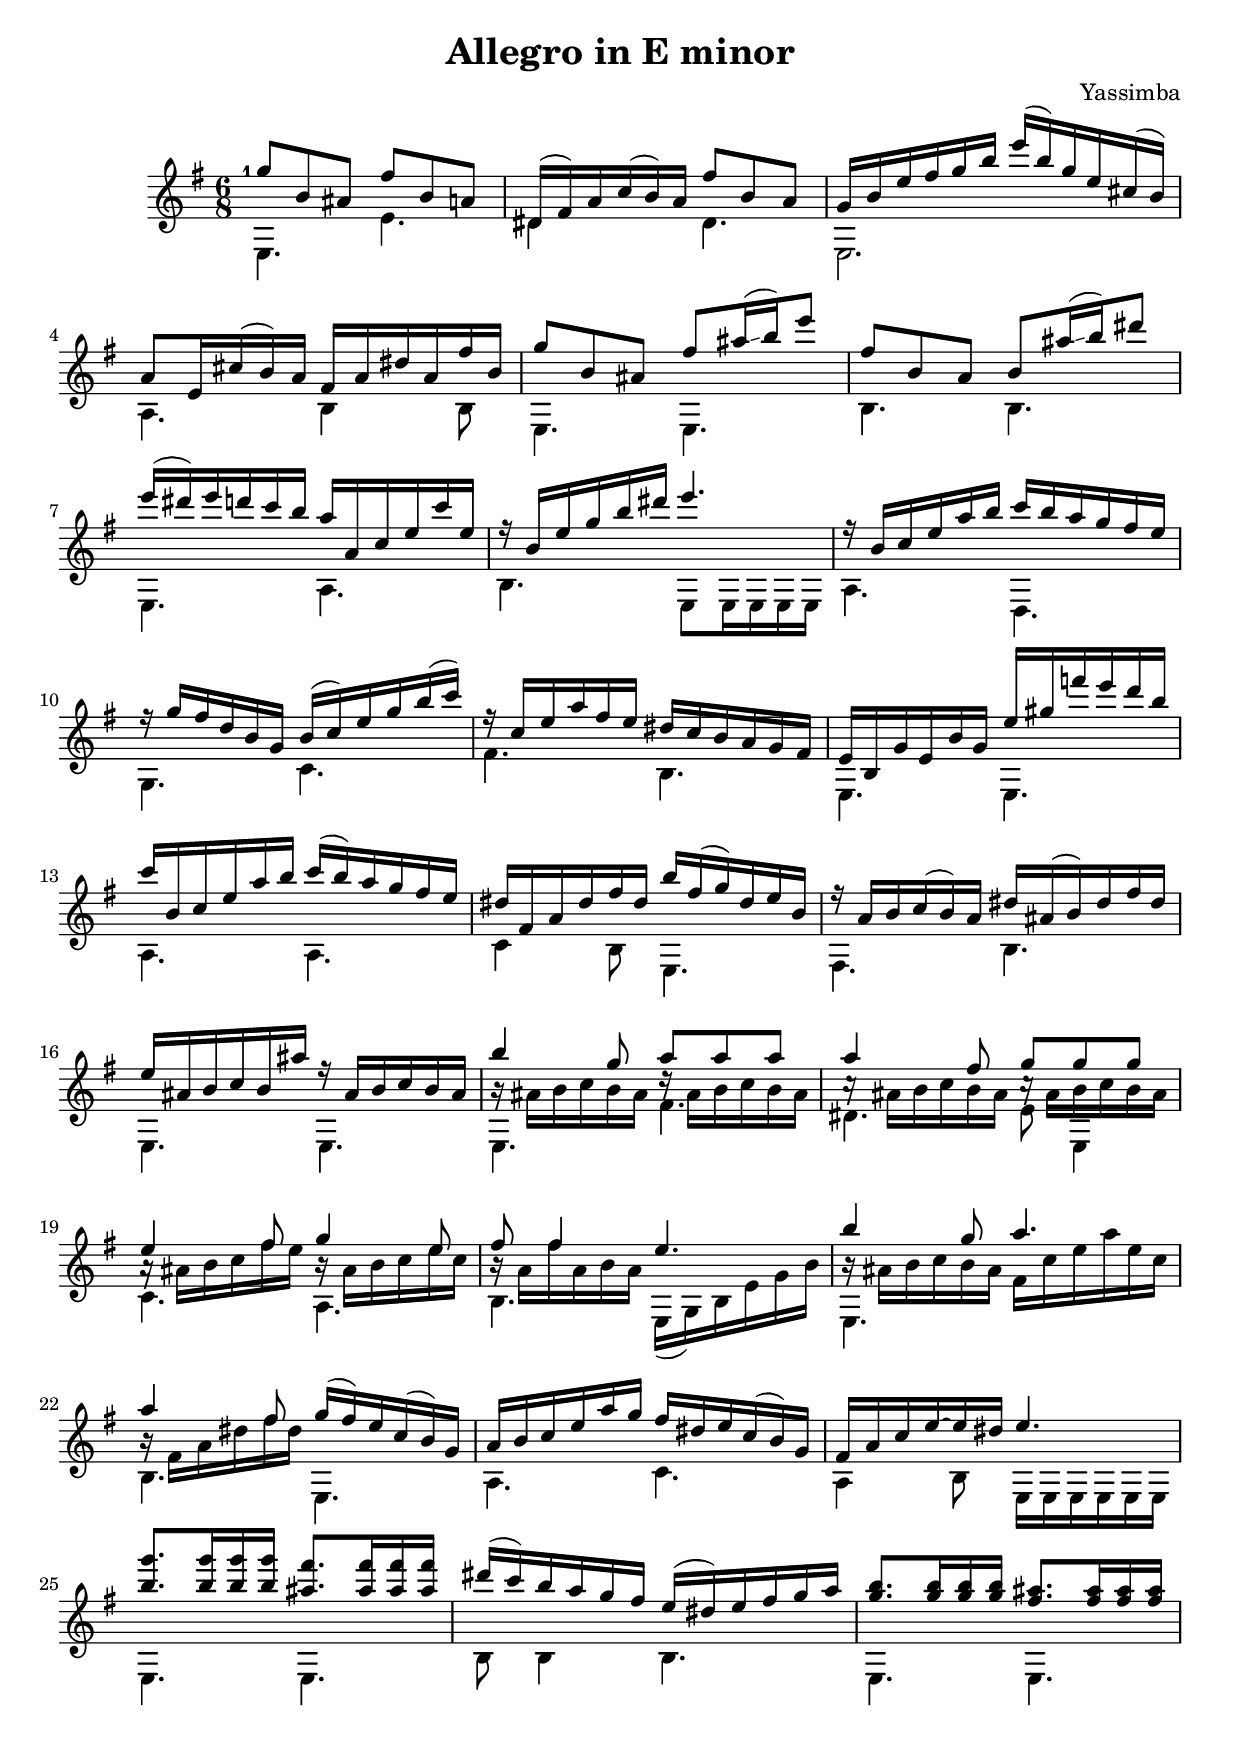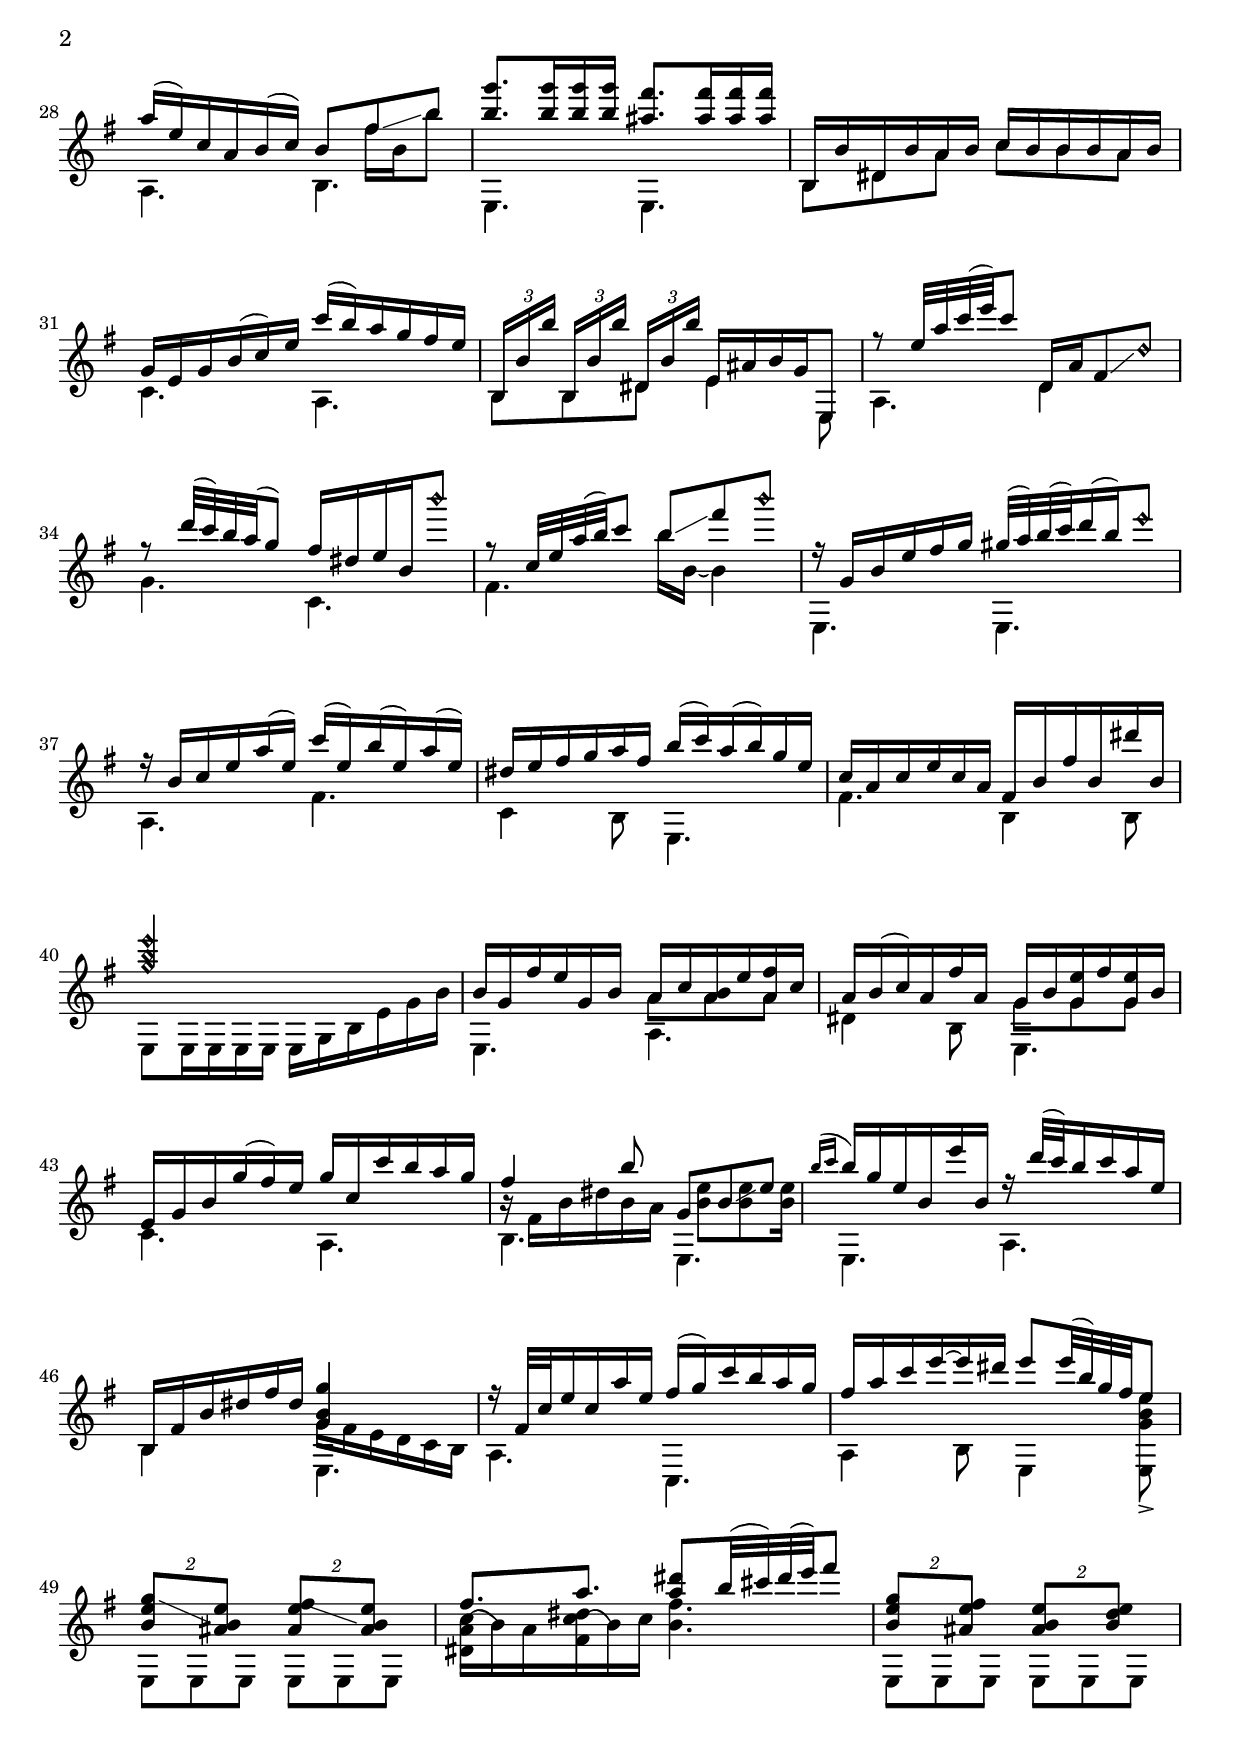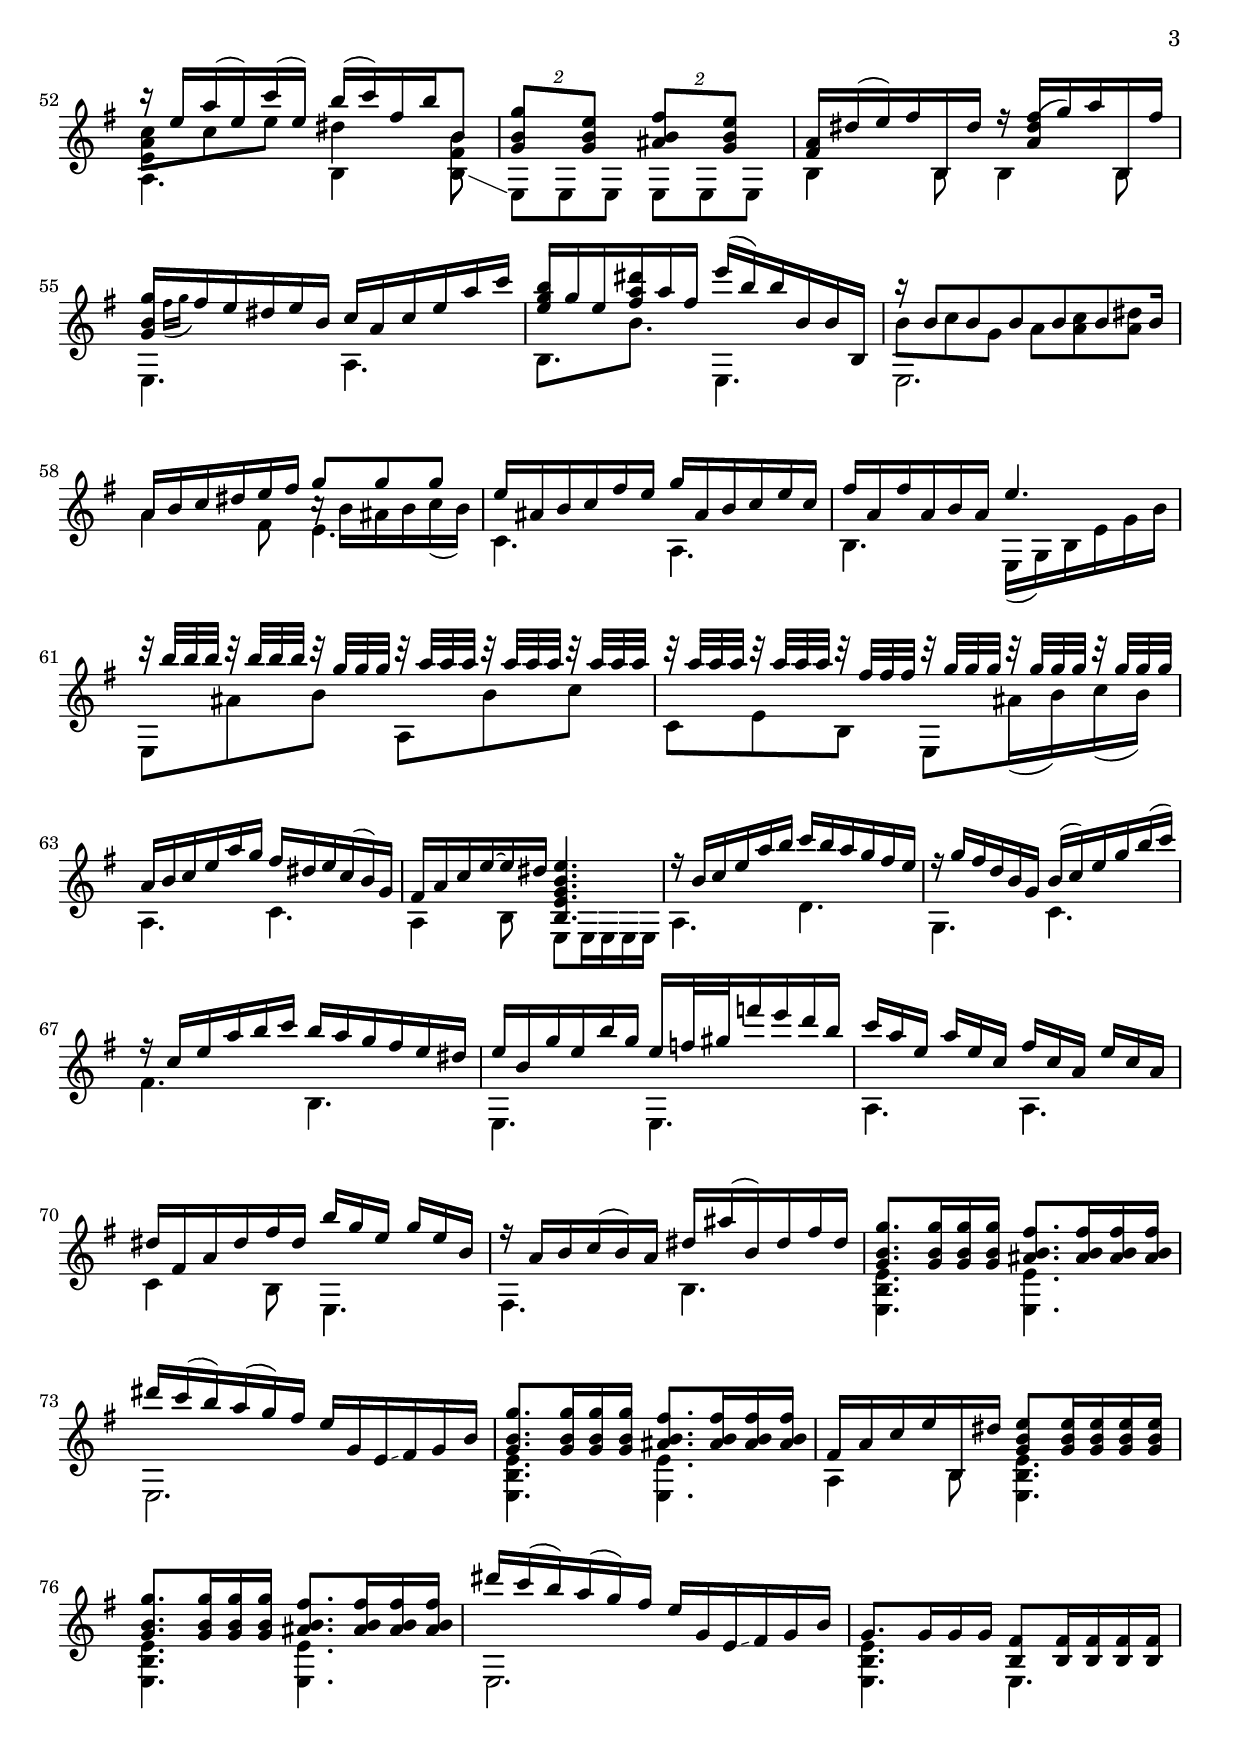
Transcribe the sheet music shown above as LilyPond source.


\version "2.24.1"

\include "common.ly"

\header {
  title = "Allegro in E minor"
  composer = "Yassimba"
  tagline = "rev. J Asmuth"
}


notes={
  \key e \minor
  \time 6/8
  
  <<
    \new Voice{ \voiceOne 
      \set fingeringOrientations = #'(left)
      \set stringNumberOrientations = #'(up)
      <g''-1>8 b' ais' fis'' b' a' |
      dis'16( fis') a' c''( b') a' fis''8 b' a' |
      g'16 b' e'' fis'' g'' b'' e'''( b'') g'' e'' cis''( b') |
      a'8 e'16 cis''( b') a' fis' a' dis'' a' fis'' b' |
      g''8 b' ais' fis''  ais''16( \glissando b'') e'''8 |
      fis''8 b' a' b' ais''16( \glissando b'') dis'''8 |
    }
    \new Voice{ \voiceTwo
      \set fingeringOrientations = #'(left)
      \set stringNumberOrientations = #'(up)
      e4. e' |
      dis'4 s8 dis'4. |
      e2. |
      a4. b4 8 |
      e4. e |
      b4. b |
    }
  >>
  
  \break
  
  <<
    \new Voice{ \voiceOne 
      \set fingeringOrientations = #'(left)
      \set stringNumberOrientations = #'(up)
      e'''16( dis''') e''' d''' c''' b'' a'' a' c'' e'' c''' e'' |
      r16 b' e'' g'' b'' dis''' e'''4. |
      r16 b' c'' e'' a'' b'' c''' b'' a'' g'' fis'' e'' |
      r16 g'' fis'' d'' b' g' b'( c'') e'' g'' b''( c''') |
      r16 c'' e'' a'' fis'' e'' dis'' c'' b' a' g' fis' |
      e'16 b g' e' b' g' e'' gis'' f''' e''' d''' b'' |
    }
    \new Voice{ \voiceTwo
      \set fingeringOrientations = #'(left)
      \set stringNumberOrientations = #'(up)
      e4. a |
      b4. e8 16 16 16 16 |
      a4. d4. |
      g4. c' |
      fis'4. b |
      e4. e |
    }
  >>
  
  \break
  
  <<
    \new Voice{ \voiceOne 
      \set fingeringOrientations = #'(left)
      \set stringNumberOrientations = #'(up)
      c'''16 b' c'' e'' a'' b'' c'''( b'') a'' g'' fis'' e'' |
      dis''16 fis' a' dis'' fis'' dis'' b'' fis''( g'') dis'' e'' b' |
      r16 a' b' c''( b') a' dis'' ais'( b') dis'' fis'' dis'' |
      e''16 ais' b' c'' b' ais'' r ais' b' c'' b' ais' |
      b''4 g''8 a''8 8 8 |
      a''4 fis''8 g''8 8 8 |
    }
    \new Voice{ \voiceTwo
      \set fingeringOrientations = #'(left)
      \set stringNumberOrientations = #'(up)
      a4. a |
      c'4 b8 e4. |
      fis4. b |
      e4. e |
      e4. fis'4. |
      dis'4. e'8 e4 |
    }
    \new Voice{ \voiceTwo
      \set fingeringOrientations = #'(left)
      \set stringNumberOrientations = #'(up)
      s2. |
      s2. |
      s2. |
      s2. |
      \tweak Y-offset #0 r16 ais' b' c'' b' ais' \tweak Y-offset #1 r ais' b' c'' b' ais' |
      \tweak Y-offset #0.5 r16 ais' b' c'' b' ais' \tweak Y-offset #0.5 r \override Beam.positions = #'(-2.5 . -2.5) ais' b' c'' b' ais' |
    }
  >>
  
  \break
  
  <<
    \new Voice{ \voiceOne 
      \set fingeringOrientations = #'(left)
      \set stringNumberOrientations = #'(up)
      e''4 fis''8 g''4 e''8 |
      fis''8 4 e''4. |
      b''4 g''8 a''4. |
      a''4 fis''8 g''16( fis'') e'' c''( b') g' |
      a'16 b' c'' e'' a'' g'' fis'' dis'' e'' c''( b') g' |
      fis'16 a' c'' e''~ e'' dis''16 e''4. |
    }
    \new Voice{ \voiceTwo
      \set fingeringOrientations = #'(left)
      \set stringNumberOrientations = #'(up)
      c'4. a |
      b4. e16( g) b e' g' b' |
      e4. s4.
      b4. e |
      a4. c'4. |
      a4 b8 e16 e e e e e |
    }
    \new Voice{ \voiceTwo
      \set fingeringOrientations = #'(left)
      \set stringNumberOrientations = #'(up)
      \tweak Y-offset #-0.25 r16 ais' b' c'' fis'' e'' \tweak Y-offset #0 r ais' b' c'' e'' c'' |
      \tweak Y-offset #0 r16 a' fis'' a' b' a' s4. |
      \tweak Y-offset #0 r16 ais' b' c'' b' ais' fis' c'' e'' a'' e'' c'' |
      \tweak Y-offset #0 r16 fis' a' dis'' fis'' dis'' s4. |
      s2. |
    }
  >>
  
  \break
  
  <<
    \new Voice{ \voiceOne 
      \set fingeringOrientations = #'(left)
      \set stringNumberOrientations = #'(up)
      <b'' g'''>8. 16 16 16 <ais'' fis'''>8. 16 16 16 |
      dis'''16( c''') b'' a'' g'' fis'' e''( dis'') e'' fis'' g'' a'' |
      <g'' b''>8. 16 16 16 <fis'' ais''>8. 16 16 16 |
      a''16( e'') c'' a' b'( c'') b'8 fis'' \glissando b'' |
      <b'' g'''>8. 16 16 16 <ais'' fis'''>8. 16 16 16 |
      b16 b' dis' b' a' b' c'' b' b' b' a' b' |
    }
    \new Voice{ \voiceTwo 
      \set fingeringOrientations = #'(left)
      \set stringNumberOrientations = #'(up)
      s2. |
      s2. |
      s2. |
      s4. s8 fis''16 b' b''8 |
      s2. |
      s2. |
    }
    \new Voice{ \voiceTwo
      \set fingeringOrientations = #'(left)
      \set stringNumberOrientations = #'(up)
      e4. e |
      b8 4 4. |
      e4. e |
      a4. b |
      e4. e |
      b8 dis' a' c'' b' a' |
    }
  >>
  
  \break
  
  <<
    \new Voice{ \voiceOne 
      \set fingeringOrientations = #'(left)
      \set stringNumberOrientations = #'(up)
      g'16 e' g' b'( c'') e'' c'''( b'') a'' g'' fis'' e'' |
      \tuplet 3/2 { b16[ b' b''] } \tuplet 3/2 { b16[ b' b''] } \tuplet 3/2 { dis'16[ b' b''] } e'16 ais' b' g' e8 |
      r8 e''32 a'' c'''( e''') c'''8 d'16 a' fis'8 \glissando d''\harmonic |
      r8 d'''32( c''') b'' a''( g''8) fis''16[ dis'' e'' b' b'''8\harmonic] |
      r8 c''32 e'' a''( b'') c'''8 b''8 \glissando fis''' b'''8\harmonic |
      r16 g' b' e'' fis'' g'' gis''32( a'') b''( c''') d'''16( b'') e'''8\harmonic |
    }
    \new Voice{ \voiceTwo 
      \set fingeringOrientations = #'(left)
      \set stringNumberOrientations = #'(up)
      c'4. a |
      b8 b dis' e'4 e8 |
      a4. d'4 s8 |
      g'4. c' |
      fis'4. b''16 b'~ 4 |
      e4. e |
    }
    \new Voice{ \voiceTwo
      \set fingeringOrientations = #'(left)
      \set stringNumberOrientations = #'(up)
    }
  >>
  
  \break
  
  <<
    \new Voice{ \voiceOne 
      \set fingeringOrientations = #'(left)
      \set stringNumberOrientations = #'(up)
      r16 b' c'' e'' a''( e'') c'''( e'') b''( e'') a''( e'') |
      dis''16 e'' fis'' g'' a'' fis'' b''( c''') a''( b'') g'' e'' |
      c''16 a' c'' e'' c'' a' fis' b' fis'' b' dis''' b' |
      <g''\harmonic b''\harmonic e'''\harmonic>2. |
      b'16 g' fis'' e'' g' b' a' c'' <a' b'> e'' <a' fis''> c'' |
      a'16 b'( c'') a' fis'' a' g' b' <g' e''> fis'' <g' e''> b' |
    }
    \new Voice{ \voiceTwo
      \set fingeringOrientations = #'(left)
      \set stringNumberOrientations = #'(up)
      a4. fis' |
      c'4 b8 e4. |
      fis'4. b4 8 |
      e8 16 16 16 16 e g b e' g' b' |
      e4. a |
      dis'4 b8 e4. |
    }
    \new Voice{ \voiceTwo
      \set fingeringOrientations = #'(left)
      \set stringNumberOrientations = #'(up)
      s2. |
      s2. |
      s2. |
      s2. |
      s4. \override Beam.positions = #'(-2.5 . -2.5) \tweak Stem.X-offset #1.3 \tweak X-offset #1.3 a'8 8 8 |
      s4. \override Beam.positions = #'(-3.5 . -3.5) \tweak Stem.X-offset #1.3 \tweak X-offset #1.3 g'8 8 8 |
    }
  >>
  
  \break
  
  <<
    \new Voice{ \voiceOne
      \set fingeringOrientations = #'(left)
      \set stringNumberOrientations = #'(up)
      e'16 g' b' g''( fis'') e'' g'' c'' c''' b'' a'' g'' |
      fis''4 b''8 g'8 b' \glissando e'' |
      \grace{ b''16( c'''} b''16) g'' e'' b' e''' b' r16 d'''32( c''') b''16 c''' a'' e'' |
      b16 fis' b' dis'' fis'' dis'' <g' b' g''>4 s8 |
      r16 fis'32 c'' e''16 c'' a'' e'' fis''( g'') c''' b'' a'' g'' |
      fis''16 a'' c''' e'''~ e''' dis''' e'''8 32( b'') g'' fis'' e''8 |
    }
    \new Voice{ \voiceTwo
      \set fingeringOrientations = #'(left)
      \set stringNumberOrientations = #'(up)
      c'4. a |
      b4. e |
      e4. a |
      s4. \override Beam.positions = #'(-3 . -6) g'16 fis' e' d' c' b |
    }
    \new Voice{ \voiceTwo
      \set fingeringOrientations = #'(left)
      \set stringNumberOrientations = #'(up)
      s2. |
      \tweak Y-offset #0 r16 fis' b' dis'' b' a' s16 <b' e''>8 8 16 |
      s2. |
      b4 s8 e4. |
      a4. c |
      a4 b8 e4 <e g' b' e''>8-> |
    }
  >>
  
  \break
  
  <<
    \new Voice{ \voiceOne
      \set fingeringOrientations = #'(left)
      \set stringNumberOrientations = #'(up)
      \tuplet 2/3 { <b' e'' g''>8 <ais' b' e'' > } \tuplet 2/3 {<ais' e'' fis''> <ais' b' e''>}
      fis''8. a'' <a'' dis'''>8 b''32( cis''') dis'''( e''') fis'''8 |
      \tuplet 2/3 { <b' e'' g''>8 <ais' e'' fis''> } \tuplet 2/3 {<ais' b' e''> <b' d '' e''>}
      r16 e'' a''( e'') c'''( e'') b''( c''') fis'' b'' b'8 |
      \tuplet 2/3 { <g' b' g''>8 <g' b' e''> } \tuplet 2/3 {<ais' b' fis''>8 <g' b' e''>} |
      <fis' a'>16 dis''( e'') fis'' b dis'' r <a' dis'' fis''(> g'') a'' b fis'' |
    }
    \new Voice{ \voiceOne
      \set fingeringOrientations = #'(left)
      \set stringNumberOrientations = #'(up)
      \hideNotes
      \omit TupletNumber 
      \tuplet 2/3 { g''8 \glissando b' } \tuplet 2/3 {fis''\glissando b'}
      \undo \omit TupletNumber 
      \unHideNotes
    }
    \new Voice{ \voiceTwo
      \set fingeringOrientations = #'(left)
      \set stringNumberOrientations = #'(up)
      e8 8 8 8 8 8 |
      s4. <b' fis''>4. |
      e8 8 8 8 8 8 |
      a4. b4 <b fis' b'>8 |
      s2. |
      b4 8 4 8 |
      
    }
    \new Voice{ \voiceTwo
      \set fingeringOrientations = #'(left)
      \set stringNumberOrientations = #'(up)
      s2. |
      \once\override Slur.control-points =
      #'((1 . 1) (2 . 2) (3 . 1) (4 . 0))
      <dis' a' c''(>16 b') a' 
      \once\override Slur.control-points =
      #'((1 . 1) (2 . 2) (3 . 1) (3.5 . 0))
      <fis' c'' dis''(> b') c'' s4. |
      s2. |
      \once \override Beam.positions = #'(-3 . -1) <e' a' c''>8 c'' e'' dis''4 b8 \glissando |
      e8 8 8 8 8 8 |
    }
  >>
  
  \break
  
  <<
    \new Voice{ \voiceOne
      \set fingeringOrientations = #'(left)
      \set stringNumberOrientations = #'(up)
      <g' b' g''>16 fis'' e'' dis'' e'' b' c'' a' c'' e'' a'' c''' |
      <e'' g'' b''>16 g'' e'' <fis'' a'' dis'''> a'' fis'' e'''( b'') b'' b' b' b |
      r16 b'8 8 8 8 8 16 |
      a'16 b' c'' dis'' e'' fis'' g''8 8 8 |
      e''16 ais' b' c'' fis'' e'' g'' ais' b' c'' e'' c'' |
      fis''16 a' fis'' a' b' a' e''4. |
    }
    \new Voice{ \voiceOne
      \set fingeringOrientations = #'(left)
      \set stringNumberOrientations = #'(up)
    }
    \new Voice{ \voiceTwo
      \set fingeringOrientations = #'(left)
      \set stringNumberOrientations = #'(up)
      s16  \grace {fis''( g''} \hideNotes fis'')\unHideNotes s4 s4. |
      s2. |
      b'8 c'' g' a' <a' c''> <a' dis''> |
      s4. \tweak Y-offset #.5 r16 b' ais' b' c''( b') |
    }
    \new Voice{ \voiceTwo
      \set fingeringOrientations = #'(left)
      \set stringNumberOrientations = #'(up)
      e4. a |
      b8. b' e4. |
      e2. |
      a'4 fis'8 e'4. |
      c'4. a |
      b4. e16( g) b e' g' b' |
    }
  >>
  
  \break
  
  <<
    \new Voice{ \voiceOne
      \set fingeringOrientations = #'(left)
      \set stringNumberOrientations = #'(up)
      
      \tweak Y-offset #4 r32 \repeat unfold 3 b''
      \tweak Y-offset #4 r \repeat unfold 3 b''
      \tweak Y-offset #4 r \repeat unfold 3 g''
      \tweak Y-offset #4 r \repeat unfold 3 a''
      \tweak Y-offset #4 r \repeat unfold 3 a''
      \tweak Y-offset #4 r \repeat unfold 3 a'' |
      
      \tweak Y-offset #4 r32 \repeat unfold 3 a''
      \tweak Y-offset #4 r \repeat unfold 3 a''
      \tweak Y-offset #4 r \repeat unfold 3 fis''
      \tweak Y-offset #4 r \repeat unfold 3 g''
      \tweak Y-offset #4 r \repeat unfold 3 g''
      \tweak Y-offset #4 r \repeat unfold 3 g'' |

      a'16 b' c'' e'' a'' g'' fis'' dis'' e'' c''( b') g' |
      fis'16 a' c'' e''~ e'' dis'' <b e' g' b' e''>4. |
      r16 b' c'' e'' a'' b'' c''' b'' a'' g'' fis'' e'' |
      r16 g'' fis'' d'' b' g' b'( c'') e'' g'' b''( c''') |
    }
    \new Voice{ \voiceOne
      \set fingeringOrientations = #'(left)
      \set stringNumberOrientations = #'(up)
    }
    \new Voice{ \voiceTwo
      \set fingeringOrientations = #'(left)
      \set stringNumberOrientations = #'(up)
      e8 ais' b' a b' c'' |
      c'8 e' b e ais'16( b') c''( b') |
      a4. c' |
      a4 b8 e8 16 16 16 16 |
      a4. d' |
      g4. c' |
    }
    \new Voice{ \voiceTwo
      \set fingeringOrientations = #'(left)
      \set stringNumberOrientations = #'(up)
    }
  >>
  
  \break
  
  <<
    \new Voice{ \voiceOne
      \set fingeringOrientations = #'(left)
      \set stringNumberOrientations = #'(up)
      r16 c'' e'' a'' b'' c''' b'' a'' g'' fis'' e'' dis'' |
      e''16 b' g'' e'' b'' g'' e'' f''32 gis'' f'''16 e''' d''' b'' |
      c'''16[ a'' e''] a''[ e'' c''] fis''[ c'' a'] e''[ c'' a'] |
      dis''16 fis' a' dis'' fis'' dis'' b''[ g'' e''] g''[ e'' b'] |
      r16 a' b' c''( b') a' dis'' ais''( b') dis'' fis'' dis'' |
      <g' b' g''>8. 16 16 16 <ais' b' fis''>8. 16 16 16 |
    }
    \new Voice{ \voiceOne
      \set fingeringOrientations = #'(left)
      \set stringNumberOrientations = #'(up)
    }
    \new Voice{ \voiceTwo
      \set fingeringOrientations = #'(left)
      \set stringNumberOrientations = #'(up)
      fis'4. b |
      e4. e |
      a4. a |
      c'4 b8 e4. |
      fis4. b |
      <e b e'>4. <e e'> |
    }
    \new Voice{ \voiceTwo
      \set fingeringOrientations = #'(left)
      \set stringNumberOrientations = #'(up)
    }
  >>
  
  \break
  
  <<
    \new Voice{ \voiceOne
      \set fingeringOrientations = #'(left)
      \set stringNumberOrientations = #'(up)
      dis'''16 c'''( b'') a''( g'') fis'' e'' g' e' \glissando fis' g' b' | 
      <g' b' g''>8. 16 16 16 <ais' b' fis''>8. 16 16 16 |
      fis'16 a' c'' e'' b dis''  <g' b' e''>8 16 16 16 16 |
      <g' b' g''>8. 16 16 16 <ais' b' fis''>8. 16 16 16 |
      dis'''16 c'''( b'') a''( g'') fis'' e'' g' e' \glissando fis' g' b' |
      g'8. 16 16 16 <b fis'>8 16 16 16 16 |
    }
    \new Voice{ \voiceOne
      \set fingeringOrientations = #'(left)
      \set stringNumberOrientations = #'(up)
    }
    \new Voice{ \voiceTwo
      \set fingeringOrientations = #'(left)
      \set stringNumberOrientations = #'(up)
      e2. |
      <e b e'>4. <e e'> |
      a4 b8 <e b e'>4. |
      <e b e'>4. <e e'> |
      e2. |
      <e b e'>4. e |
    }
    \new Voice{ \voiceTwo
      \set fingeringOrientations = #'(left)
      \set stringNumberOrientations = #'(up)
    }
  >>
  
  \break
  
  <<
    \new Voice{ \voiceOne
      \set fingeringOrientations = #'(left)
      \set stringNumberOrientations = #'(up)
      r16 a'32( b') c''16 e'' b dis' <e' g' b' e''>4. |
    }
    \new Voice{ \voiceOne
      \set fingeringOrientations = #'(left)
      \set stringNumberOrientations = #'(up)
    }
    \new Voice{ \voiceTwo
      \set fingeringOrientations = #'(left)
      \set stringNumberOrientations = #'(up)
      a4 b8 <e b>8 b32( a) g( fis) e8 |
    }
    \new Voice{ \voiceTwo
      \set fingeringOrientations = #'(left)
      \set stringNumberOrientations = #'(up)
    }
  >>
  
  \bar "|."
}

\score {
  <<
    \new Staff \with {
      \consists "Span_arpeggio_engraver"
    } {
            
      \notes
    }
  >>
}
